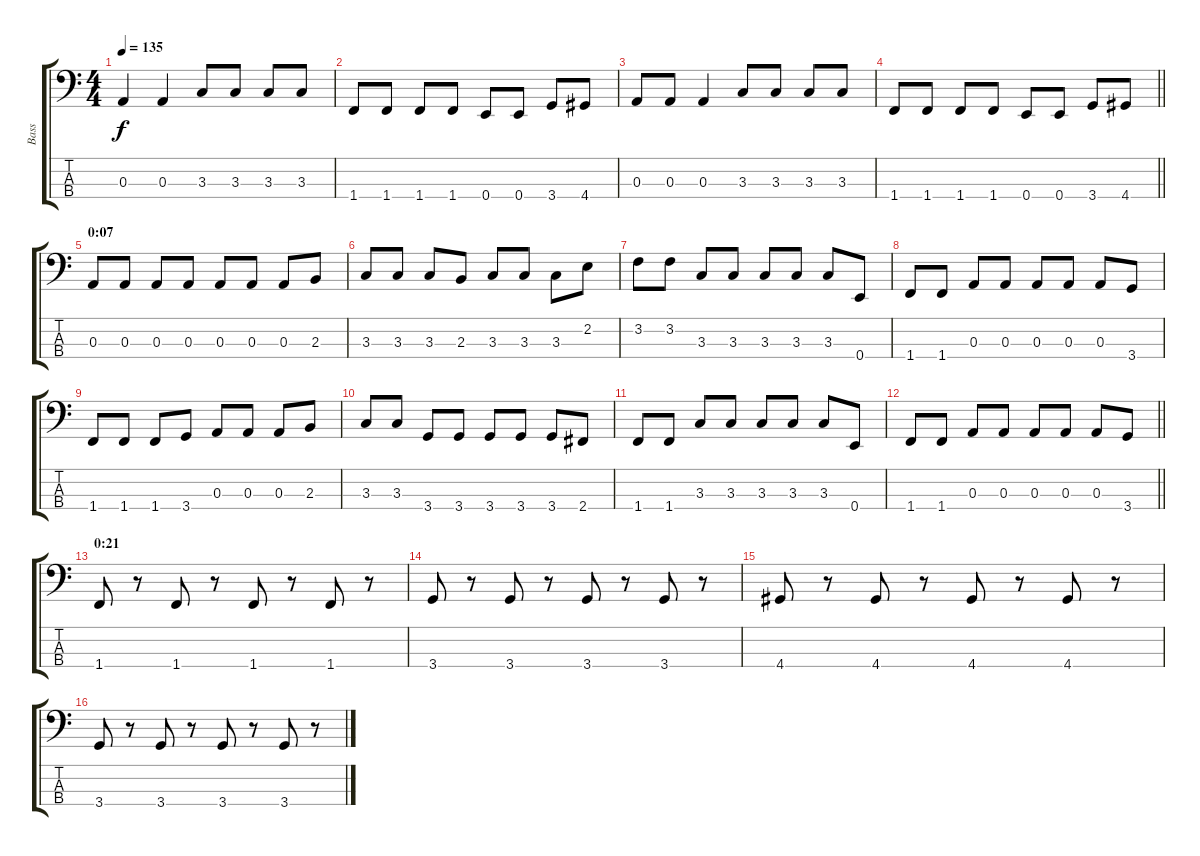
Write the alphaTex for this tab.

\track ("Bass" "Bass") {instrument electricbasspick}
\staff {score tabs}
\tuning (G2 D2 A1 E1) {hide}
\ts (4 4)
\tempo 135
\clef f4
\ks c
0.3.4{dy f instrument electricbasspick} 0.3.4 3.3.8 3.3.8 3.3.8 3.3.8 |
1.4.8 1.4.8 1.4.8 1.4.8 0.4.8 0.4.8 3.4.8 4.4.8 |
0.3.8 0.3.8 0.3.4 3.3.8 3.3.8 3.3.8 3.3.8 |
\barLineRight lightlight
1.4.8 1.4.8 1.4.8 1.4.8 0.4.8 0.4.8 3.4.8 4.4.8 |
\section ("" "0:07")
0.3.8 0.3.8 0.3.8 0.3.8 0.3.8 0.3.8 0.3.8 2.3.8 |
3.3.8 3.3.8 3.3.8 2.3.8 3.3.8 3.3.8 3.3.8 2.2.8 |
3.2.8 3.2.8 3.3.8 3.3.8 3.3.8 3.3.8 3.3.8 0.4.8 |
1.4.8 1.4.8 0.3.8 0.3.8 0.3.8 0.3.8 0.3.8 3.4.8 |
1.4.8 1.4.8 1.4.8 3.4.8 0.3.8 0.3.8 0.3.8 2.3.8 |
3.3.8 3.3.8 3.4.8 3.4.8 3.4.8 3.4.8 3.4.8 2.4.8 |
1.4.8 1.4.8 3.3.8 3.3.8 3.3.8 3.3.8 3.3.8 0.4.8 |
\barLineRight lightlight
1.4.8 1.4.8 0.3.8 0.3.8 0.3.8 0.3.8 0.3.8 3.4.8 |
\section ("" "0:21")
1.4.8 r.8 1.4.8 r.8 1.4.8 r.8 1.4.8 r.8 |
3.4.8 r.8 3.4.8 r.8 3.4.8 r.8 3.4.8 r.8 |
4.4.8 r.8 4.4.8 r.8 4.4.8 r.8 4.4.8 r.8 |
3.4.8 r.8 3.4.8 r.8 3.4.8 r.8 3.4.8 r.8
